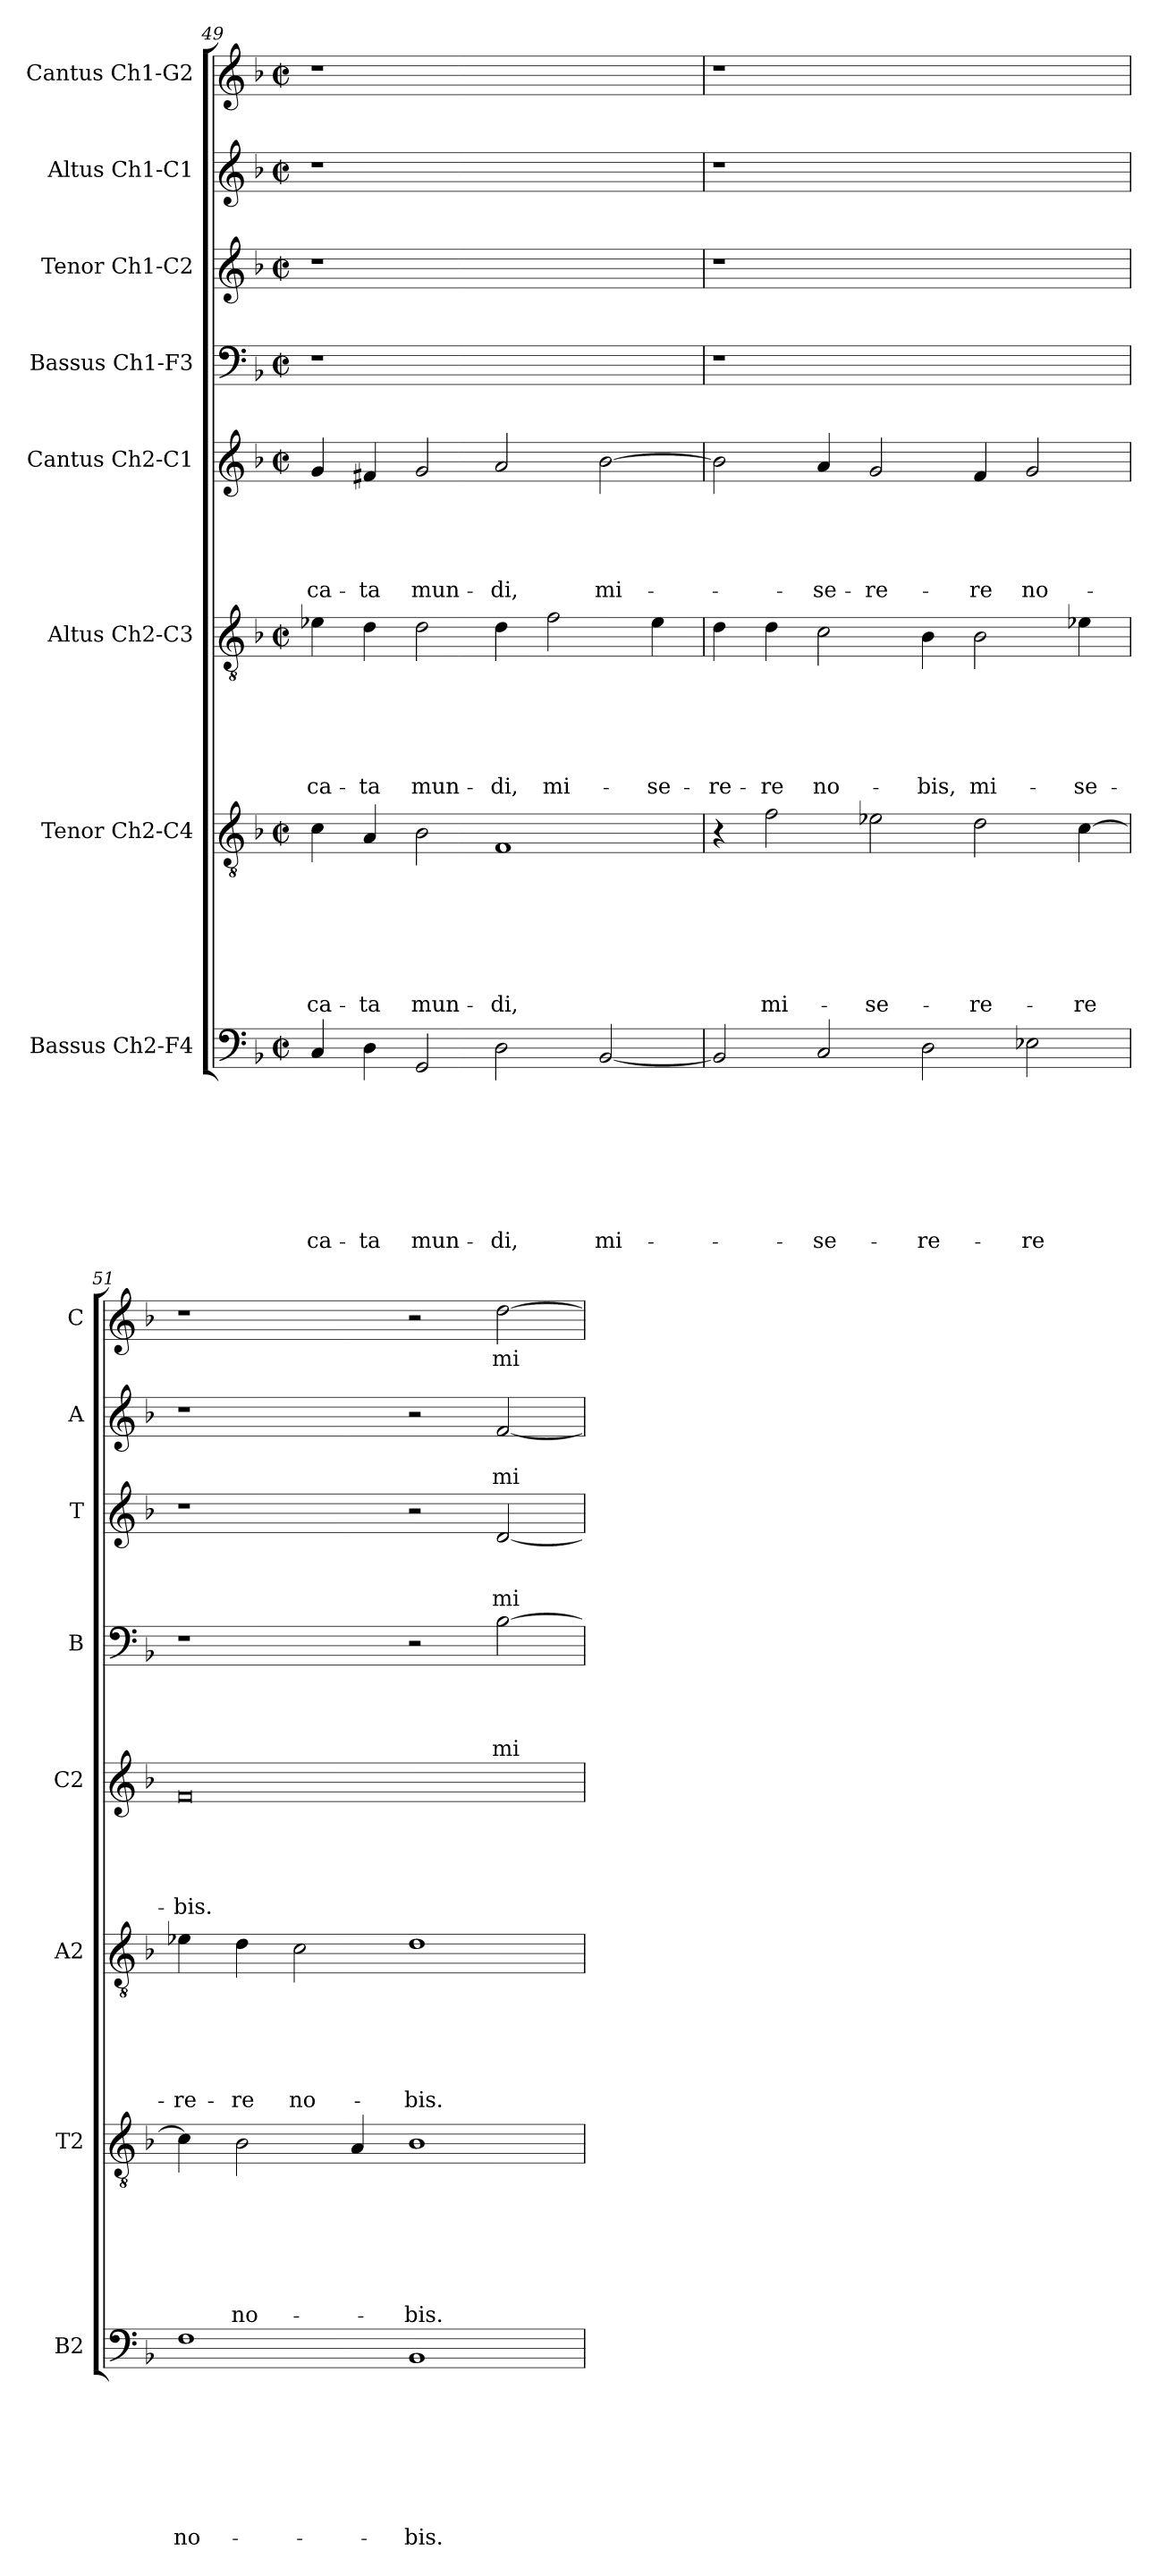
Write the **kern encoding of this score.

**kern	**text	**text	**text	**text	**text	**text	**text	**text	**kern	**text	**text	**text	**text	**text	**text	**text	**kern	**text	**text	**text	**text	**text	**text	**kern	**text	**text	**text	**text	**text	**kern	**text	**text	**text	**text	**kern	**text	**text	**text	**kern	**text	**text	**kern	**text
*part8	*part8	*part8	*part8	*part8	*part8	*part8	*part8	*part8	*part7	*part7	*part7	*part7	*part7	*part7	*part7	*part7	*part6	*part6	*part6	*part6	*part6	*part6	*part6	*part5	*part5	*part5	*part5	*part5	*part5	*part4	*part4	*part4	*part4	*part4	*part3	*part3	*part3	*part3	*part2	*part2	*part2	*part1	*part1
*staff8	*staff8	*staff8	*staff8	*staff8	*staff8	*staff8	*staff8	*staff8	*staff7	*staff7	*staff7	*staff7	*staff7	*staff7	*staff7	*staff7	*staff6	*staff6	*staff6	*staff6	*staff6	*staff6	*staff6	*staff5	*staff5	*staff5	*staff5	*staff5	*staff5	*staff4	*staff4	*staff4	*staff4	*staff4	*staff3	*staff3	*staff3	*staff3	*staff2	*staff2	*staff2	*staff1	*staff1
*I"Bassus Ch2-F4	*	*	*	*	*	*	*	*	*I"Tenor Ch2-C4	*	*	*	*	*	*	*	*I"Altus Ch2-C3	*	*	*	*	*	*	*I"Cantus Ch2-C1	*	*	*	*	*	*I"Bassus Ch1-F3	*	*	*	*	*I"Tenor Ch1-C2	*	*	*	*I"Altus Ch1-C1	*	*	*I"Cantus Ch1-G2	*
*I'B2	*	*	*	*	*	*	*	*	*I'T2	*	*	*	*	*	*	*	*I'A2	*	*	*	*	*	*	*I'C2	*	*	*	*	*	*I'B	*	*	*	*	*I'T	*	*	*	*I'A	*	*	*I'C	*
*clefF4	*	*	*	*	*	*	*	*	*clefGv2	*	*	*	*	*	*	*	*clefGv2	*	*	*	*	*	*	*clefG2	*	*	*	*	*	*clefF4	*	*	*	*	*clefG2	*	*	*	*clefG2	*	*	*clefG2	*
*k[b-]	*	*	*	*	*	*	*	*	*k[b-]	*	*	*	*	*	*	*	*k[b-]	*	*	*	*	*	*	*k[b-]	*	*	*	*	*	*k[b-]	*	*	*	*	*k[b-]	*	*	*	*k[b-]	*	*	*k[b-]	*
*F:	*	*	*	*	*	*	*	*	*F:	*	*	*	*	*	*	*	*F:	*	*	*	*	*	*	*F:	*	*	*	*	*	*F:	*	*	*	*	*F:	*	*	*	*F:	*	*	*F:	*
*M2/2	*	*	*	*	*	*	*	*	*M2/2	*	*	*	*	*	*	*	*M2/2	*	*	*	*	*	*	*M2/2	*	*	*	*	*	*M2/2	*	*	*	*	*M2/2	*	*	*	*M2/2	*	*	*M2/2	*
*met(c|)	*	*	*	*	*	*	*	*	*met(c|)	*	*	*	*	*	*	*	*met(c|)	*	*	*	*	*	*	*met(c|)	*	*	*	*	*	*met(c|)	*	*	*	*	*met(c|)	*	*	*	*met(c|)	*	*	*met(c|)	*
=49	=49	=49	=49	=49	=49	=49	=49	=49	=49	=49	=49	=49	=49	=49	=49	=49	=49	=49	=49	=49	=49	=49	=49	=49	=49	=49	=49	=49	=49	=49	=49	=49	=49	=49	=49	=49	=49	=49	=49	=49	=49	=49	=49
!	!	!	!	!	!	!	!	!LO:LY:b	!	!	!	!	!	!	!	!LO:LY:b	!	!	!	!	!	!	!LO:LY:b	!	!	!	!	!	!LO:LY:b	!	!	!	!	!	!	!	!	!	!	!	!	!	!
4C/	.	.	.	.	.	.	.	-ca-	4c\	.	.	.	.	.	.	-ca-	4e-X\	.	.	.	.	.	-ca-	4g/	.	.	.	.	-ca-	1r	.	.	.	.	1r	.	.	.	1r	.	.	1r	.
!	!	!	!	!	!	!	!	!LO:LY:b	!	!	!	!	!	!	!	!LO:LY:b	!	!	!	!	!	!	!LO:LY:b	!	!	!	!	!	!LO:LY:b	!	!	!	!	!	!	!	!	!	!	!	!	!	!
4D\	.	.	.	.	.	.	.	-ta	4A/	.	.	.	.	.	.	-ta	4d\	.	.	.	.	.	-ta	4f#X/	.	.	.	.	-ta	.	.	.	.	.	.	.	.	.	.	.	.	.	.
!	!	!	!	!	!	!	!	!LO:LY:b	!	!	!	!	!	!	!	!LO:LY:b	!	!	!	!	!	!	!LO:LY:b	!	!	!	!	!	!LO:LY:b	!	!	!	!	!	!	!	!	!	!	!	!	!	!
2GG/	.	.	.	.	.	.	.	mun-	2B-\	.	.	.	.	.	.	mun-	2d\	.	.	.	.	.	mun-	2g/	.	.	.	.	mun-	.	.	.	.	.	.	.	.	.	.	.	.	.	.
!	!	!	!	!	!	!	!	!LO:LY:b	!	!	!	!	!	!	!	!LO:LY:b	!	!	!	!	!	!	!LO:LY:b	!	!	!	!	!	!LO:LY:b	!	!	!	!	!	!	!	!	!	!	!	!	!	!
2D\	.	.	.	.	.	.	.	-di,	1F	.	.	.	.	.	.	-di,	4d\	.	.	.	.	.	-di,	2a/	.	.	.	.	-di,	1ryy	.	.	.	.	1ryy	.	.	.	1ryy	.	.	1ryy	.
!	!	!	!	!	!	!	!	!	!	!	!	!	!	!	!	!	!	!	!	!	!	!	!LO:LY:b	!	!	!	!	!	!	!	!	!	!	!	!	!	!	!	!	!	!	!	!
.	.	.	.	.	.	.	.	.	.	.	.	.	.	.	.	.	2f\	.	.	.	.	.	mi-	.	.	.	.	.	.	.	.	.	.	.	.	.	.	.	.	.	.	.	.
!	!	!	!	!	!	!	!	!LO:LY:b	!	!	!	!	!	!	!	!	!	!	!	!	!	!	!	!	!	!	!	!	!LO:LY:b	!	!	!	!	!	!	!	!	!	!	!	!	!	!
[2BB-/	.	.	.	.	.	.	.	mi-	.	.	.	.	.	.	.	.	.	.	.	.	.	.	.	[2b-\	.	.	.	.	mi-	.	.	.	.	.	.	.	.	.	.	.	.	.	.
!	!	!	!	!	!	!	!	!	!	!	!	!	!	!	!	!	!	!	!	!	!	!	!LO:LY:b	!	!	!	!	!	!	!	!	!	!	!	!	!	!	!	!	!	!	!	!
.	.	.	.	.	.	.	.	.	.	.	.	.	.	.	.	.	4e-\	.	.	.	.	.	-se-	.	.	.	.	.	.	.	.	.	.	.	.	.	.	.	.	.	.	.	.
=50	=50	=50	=50	=50	=50	=50	=50	=50	=50	=50	=50	=50	=50	=50	=50	=50	=50	=50	=50	=50	=50	=50	=50	=50	=50	=50	=50	=50	=50	=50	=50	=50	=50	=50	=50	=50	=50	=50	=50	=50	=50	=50	=50
!	!	!	!	!	!	!	!	!	!	!	!	!	!	!	!	!	!	!	!	!	!	!	!LO:LY:b	!	!	!	!	!	!	!	!	!	!	!	!	!	!	!	!	!	!	!	!
2BB-/]	.	.	.	.	.	.	.	.	4r	.	.	.	.	.	.	.	4d\	.	.	.	.	.	-re-	2b-\]	.	.	.	.	.	1r	.	.	.	.	1r	.	.	.	1r	.	.	1r	.
!	!	!	!	!	!	!	!	!	!	!	!	!	!	!	!	!LO:LY:b	!	!	!	!	!	!	!LO:LY:b	!	!	!	!	!	!	!	!	!	!	!	!	!	!	!	!	!	!	!	!
.	.	.	.	.	.	.	.	.	2f\	.	.	.	.	.	.	mi-	4d\	.	.	.	.	.	-re	.	.	.	.	.	.	.	.	.	.	.	.	.	.	.	.	.	.	.	.
!	!	!	!	!	!	!	!	!LO:LY:b	!	!	!	!	!	!	!	!	!	!	!	!	!	!	!LO:LY:b	!	!	!	!	!	!LO:LY:b	!	!	!	!	!	!	!	!	!	!	!	!	!	!
2C/	.	.	.	.	.	.	.	-se-	.	.	.	.	.	.	.	.	2c\	.	.	.	.	.	no-	4a/	.	.	.	.	-se-	.	.	.	.	.	.	.	.	.	.	.	.	.	.
!	!	!	!	!	!	!	!	!	!	!	!	!	!	!	!	!LO:LY:b	!	!	!	!	!	!	!	!	!	!	!	!	!LO:LY:b	!	!	!	!	!	!	!	!	!	!	!	!	!	!
.	.	.	.	.	.	.	.	.	2e-X\	.	.	.	.	.	.	-se-	.	.	.	.	.	.	.	2g/	.	.	.	.	-re-	.	.	.	.	.	.	.	.	.	.	.	.	.	.
!	!	!	!	!	!	!	!	!LO:LY:b	!	!	!	!	!	!	!	!	!	!	!	!	!	!	!LO:LY:b	!	!	!	!	!	!	!	!	!	!	!	!	!	!	!	!	!	!	!	!
2D\	.	.	.	.	.	.	.	-re-	.	.	.	.	.	.	.	.	4B-\	.	.	.	.	.	-bis,	.	.	.	.	.	.	1ryy	.	.	.	.	1ryy	.	.	.	1ryy	.	.	1ryy	.
!	!	!	!	!	!	!	!	!	!	!	!	!	!	!	!	!LO:LY:b	!	!	!	!	!	!	!LO:LY:b	!	!	!	!	!	!LO:LY:b	!	!	!	!	!	!	!	!	!	!	!	!	!	!
.	.	.	.	.	.	.	.	.	2d\	.	.	.	.	.	.	-re-	2B-\	.	.	.	.	.	mi-	4f/	.	.	.	.	-re	.	.	.	.	.	.	.	.	.	.	.	.	.	.
!	!	!	!	!	!	!	!	!LO:LY:b	!	!	!	!	!	!	!	!	!	!	!	!	!	!	!	!	!	!	!	!	!LO:LY:b	!	!	!	!	!	!	!	!	!	!	!	!	!	!
2E-X\	.	.	.	.	.	.	.	-re	.	.	.	.	.	.	.	.	.	.	.	.	.	.	.	2g/	.	.	.	.	no-	.	.	.	.	.	.	.	.	.	.	.	.	.	.
!	!	!	!	!	!	!	!	!	!	!	!	!	!	!	!	!LO:LY:b	!	!	!	!	!	!	!LO:LY:b	!	!	!	!	!	!	!	!	!	!	!	!	!	!	!	!	!	!	!	!
.	.	.	.	.	.	.	.	.	[4c\	.	.	.	.	.	.	-re	4e-X\	.	.	.	.	.	-se-	.	.	.	.	.	.	.	.	.	.	.	.	.	.	.	.	.	.	.	.
!!LO:PB:g=z
=51	=51	=51	=51	=51	=51	=51	=51	=51	=51	=51	=51	=51	=51	=51	=51	=51	=51	=51	=51	=51	=51	=51	=51	=51	=51	=51	=51	=51	=51	=51	=51	=51	=51	=51	=51	=51	=51	=51	=51	=51	=51	=51	=51
!	!	!	!	!	!	!	!	!LO:LY:b	!	!	!	!	!	!	!	!	!	!	!	!	!	!	!LO:LY:b	!	!	!	!	!	!LO:LY:b	!	!	!	!	!	!	!	!	!	!	!	!	!	!
1F	.	.	.	.	.	.	.	no-	4c\]	.	.	.	.	.	.	.	4e-X\	.	.	.	.	.	-re-	0f	.	.	.	.	-bis.	1r	.	.	.	.	1r	.	.	.	1r	.	.	1r	.
!	!	!	!	!	!	!	!	!	!	!	!	!	!	!	!	!LO:LY:b	!	!	!	!	!	!	!LO:LY:b	!	!	!	!	!	!	!	!	!	!	!	!	!	!	!	!	!	!	!	!
.	.	.	.	.	.	.	.	.	2B-\	.	.	.	.	.	.	no-	4d\	.	.	.	.	.	-re	.	.	.	.	.	.	.	.	.	.	.	.	.	.	.	.	.	.	.	.
!	!	!	!	!	!	!	!	!	!	!	!	!	!	!	!	!	!	!	!	!	!	!	!LO:LY:b	!	!	!	!	!	!	!	!	!	!	!	!	!	!	!	!	!	!	!	!
.	.	.	.	.	.	.	.	.	.	.	.	.	.	.	.	.	2c\	.	.	.	.	.	no-	.	.	.	.	.	.	.	.	.	.	.	.	.	.	.	.	.	.	.	.
.	.	.	.	.	.	.	.	.	4A/	.	.	.	.	.	.	.	.	.	.	.	.	.	.	.	.	.	.	.	.	.	.	.	.	.	.	.	.	.	.	.	.	.	.
!	!	!	!	!	!	!	!	!LO:LY:b	!	!	!	!	!	!	!	!LO:LY:b	!	!	!	!	!	!	!LO:LY:b	!	!	!	!	!	!	!	!	!	!	!	!	!	!	!	!	!	!	!	!
1BB-	.	.	.	.	.	.	.	-bis.	1B-	.	.	.	.	.	.	-bis.	1d	.	.	.	.	.	-bis.	.	.	.	.	.	.	2r	.	.	.	.	2r	.	.	.	2r	.	.	2r	.
!	!	!	!	!	!	!	!	!	!	!	!	!	!	!	!	!	!	!	!	!	!	!	!	!	!	!	!	!	!	!	!	!	!	!LO:LY:b	!	!	!	!LO:LY:b	!	!	!LO:LY:b	!	!LO:LY:b
.	.	.	.	.	.	.	.	.	.	.	.	.	.	.	.	.	.	.	.	.	.	.	.	.	.	.	.	.	.	[2B-\	.	.	.	mi-	[2d/	.	.	mi-	[2f/	.	mi-	[2dd\	mi-
=	=	=	=	=	=	=	=	=	=	=	=	=	=	=	=	=	=	=	=	=	=	=	=	=	=	=	=	=	=	=	=	=	=	=	=	=	=	=	=	=	=	=	=
*-	*-	*-	*-	*-	*-	*-	*-	*-	*-	*-	*-	*-	*-	*-	*-	*-	*-	*-	*-	*-	*-	*-	*-	*-	*-	*-	*-	*-	*-	*-	*-	*-	*-	*-	*-	*-	*-	*-	*-	*-	*-	*-	*-
